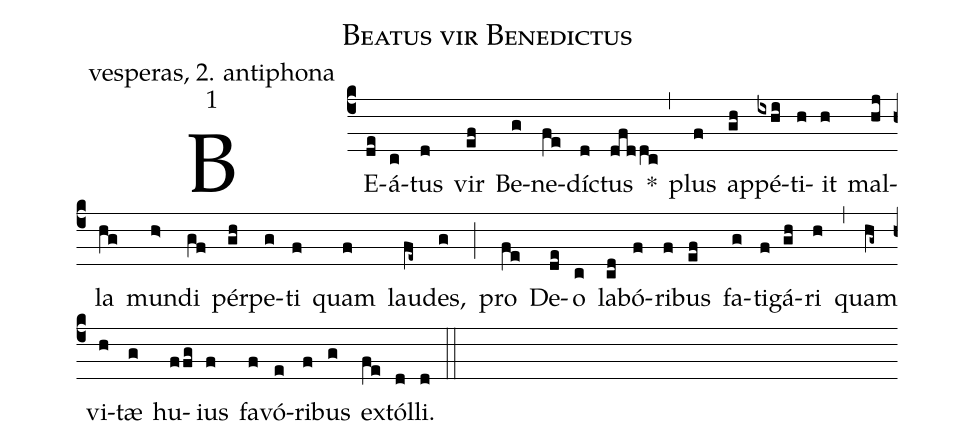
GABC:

name: Beatus vir Benedictus;
office-part: vesperas, 2. antiphona;
mode: 1;
%%
(c4)
BE(de)á(c)tus(d) vir(ef) Be(g)ne(fe)díc(d)tus(dfddc) *(,)
plus(f) ap(gh)pé(ixhi)ti(h)it(h) mal(hj)la(hg) mun(h>)di(gf) pér(gh)pe(g)ti(f) quam(f) lau(fe~)des,(g) (;)
pro(fe) De(de)o(c) la(cd)bó(f)ri(f)bus(ef) fa(g)ti(f)gá(gh)ri(h) (,)
quam(hg~) vi(h)tæ(g) hu(ffg)ius(f) fa(f)vó(e)ri(f)bus(g) ex(fe)tól(d)li.(d) (::)
